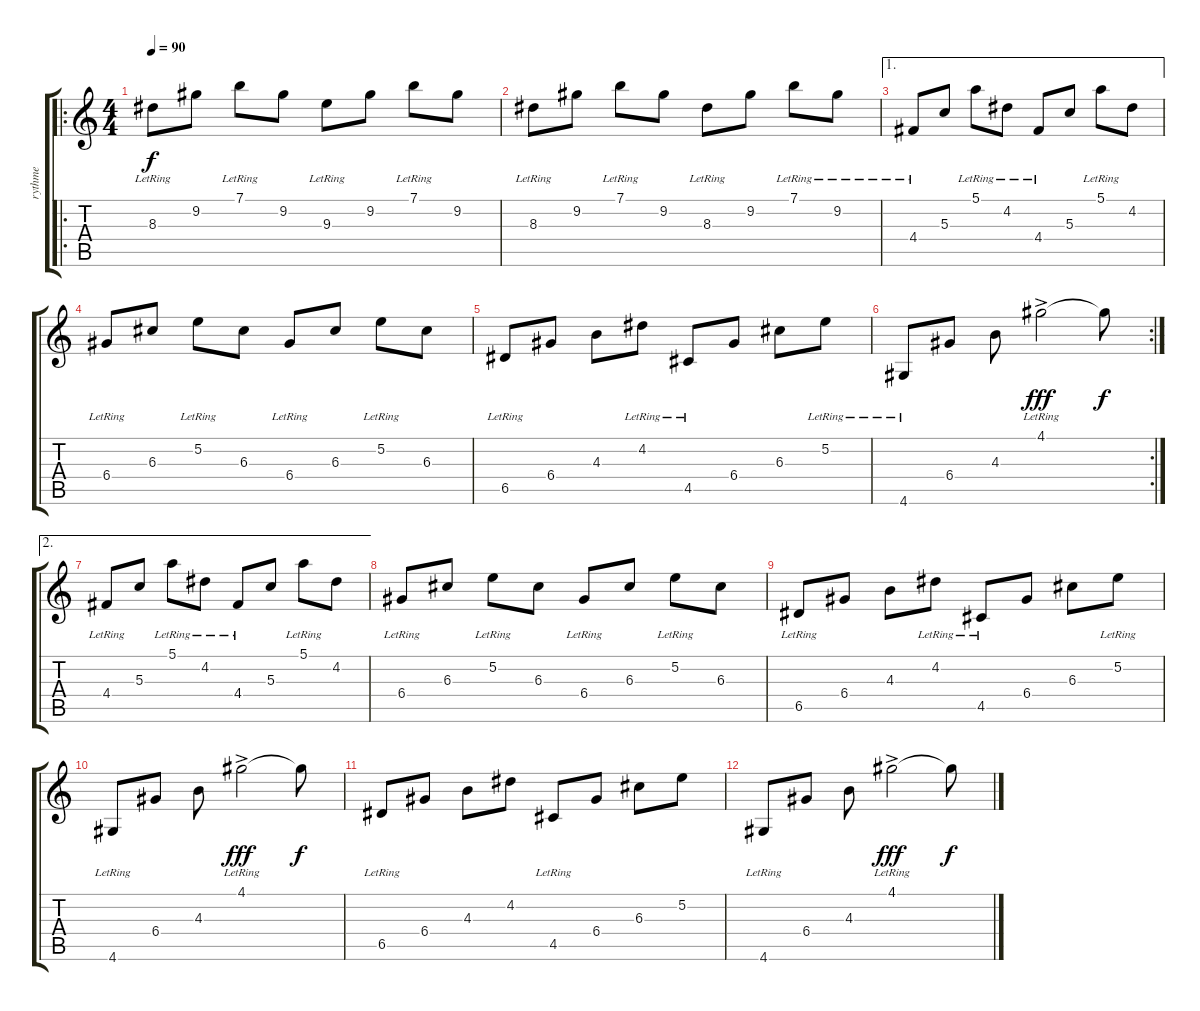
\track ("rythme" "rythme") {instrument electricguitarclean}
\staff {score tabs}
\tuning (E4 B3 G3 D3 A2 E2) {hide}
\ro
\ts (4 4)
\tempo 90
\clef g2
\ks c
8.3{lr}.8{dy f} 9.2.8 7.1{lr}.8 9.2.8 9.3{lr}.8 9.2.8 7.1{lr}.8 9.2.8 |
8.3{lr}.8 9.2.8 7.1{lr}.8 9.2.8 8.3{lr}.8 9.2.8 7.1{lr}.8 9.2{lr}.8 |
\ae 1
4.4{lr}.8 5.3.8 5.1{lr}.8 4.2{lr}.8 4.4{lr}.8 5.3.8 5.1{lr}.8 4.2.8 |
6.4{lr}.8 6.3.8 5.2{lr}.8 6.3.8 6.4{lr}.8 6.3.8 5.2{lr}.8 6.3.8 |
6.5{lr}.8 6.4.8 4.3.8 4.2{lr}.8 4.5{lr}.8 6.4.8 6.3.8 5.2{lr}.8 |
\rc 2
4.6{lr}.8 6.4.8 4.3.8 4.1{ac lr}.2{dy fff} 4.1{t}.8{dy f} |
\ae 2
4.4{lr}.8 5.3.8 5.1{lr}.8 4.2{lr}.8 4.4{lr}.8 5.3.8 5.1{lr}.8 4.2.8 |
6.4{lr}.8 6.3.8 5.2{lr}.8 6.3.8 6.4{lr}.8 6.3.8 5.2{lr}.8 6.3.8 |
6.5{lr}.8 6.4.8 4.3.8 4.2{lr}.8 4.5{lr}.8 6.4.8 6.3.8 5.2{lr}.8 |
4.6{lr}.8 6.4.8 4.3.8 4.1{ac lr}.2{dy fff} 4.1{t}.8{dy f} |
6.5{lr}.8 6.4.8 4.3.8 4.2.8 4.5{lr}.8 6.4.8 6.3.8 5.2.8 |
4.6{lr}.8 6.4.8 4.3.8 4.1{ac lr}.2{dy fff} 4.1{t}.8{dy f}
